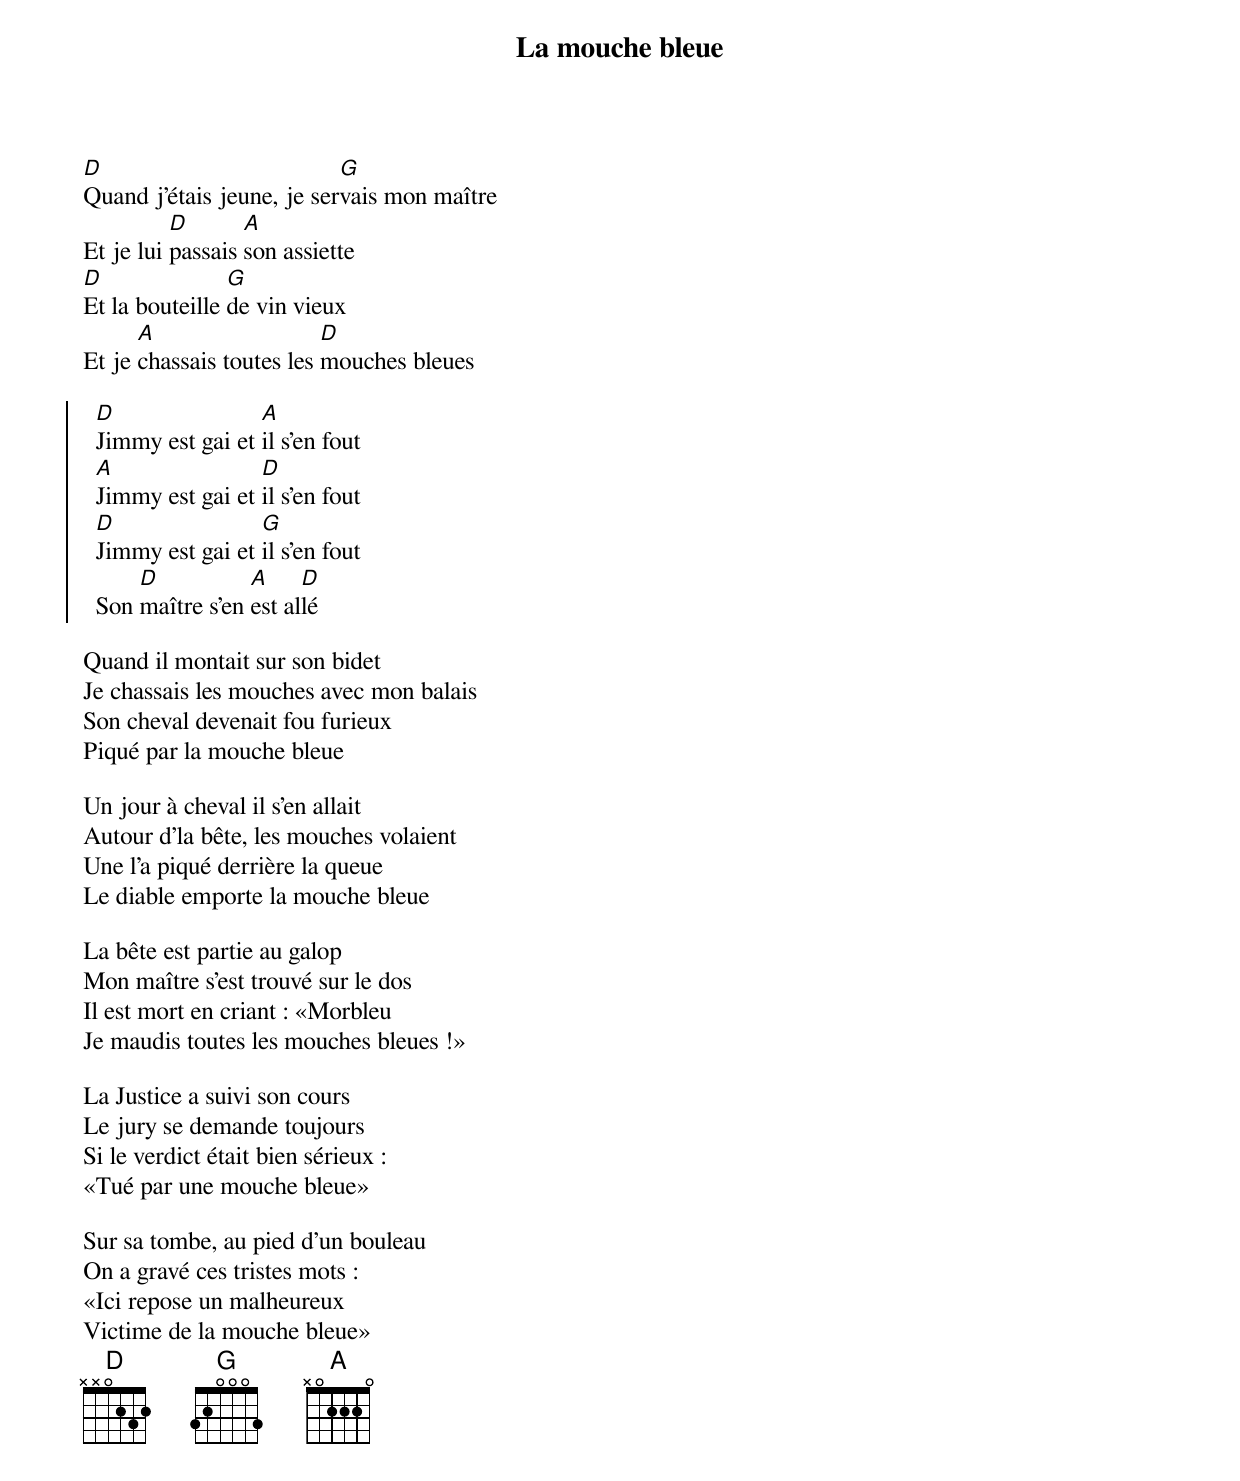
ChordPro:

{title: La mouche bleue}
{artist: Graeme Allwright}
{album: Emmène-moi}
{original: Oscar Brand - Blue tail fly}
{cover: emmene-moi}
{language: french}
{columns: 2}
{define: D frets X X 0 2 3 2}
{define: A frets X 0 2 2 2 0}
{define: G frets 3 2 0 0 0 3}

[D]Quand j'étais jeune, je ser[G]vais mon maître
Et je lui [D]passais [A]son assiette
[D]Et la bouteille [G]de vin vieux
Et je [A]chassais toutes les [D]mouches bleues

{start_of_chorus}
  [D]Jimmy est gai et [A]il s'en fout
  [A]Jimmy est gai et [D]il s'en fout
  [D]Jimmy est gai et [G]il s'en fout
  Son [D]maître s'en [A]est al[D]lé
{end_of_chorus}

Quand il montait sur son bidet
Je chassais les mouches avec mon balais
Son cheval devenait fou furieux
Piqué par la mouche bleue

Un jour à cheval il s'en allait
Autour d'la bête, les mouches volaient
Une l'a piqué derrière la queue
Le diable emporte la mouche bleue

La bête est partie au galop
Mon maître s'est trouvé sur le dos
Il est mort en criant : «Morbleu
Je maudis toutes les mouches bleues !»

La Justice a suivi son cours
Le jury se demande toujours
Si le verdict était bien sérieux :
«Tué par une mouche bleue»

Sur sa tombe, au pied d'un bouleau
On a gravé ces tristes mots :
«Ici repose un malheureux
Victime de la mouche bleue»
